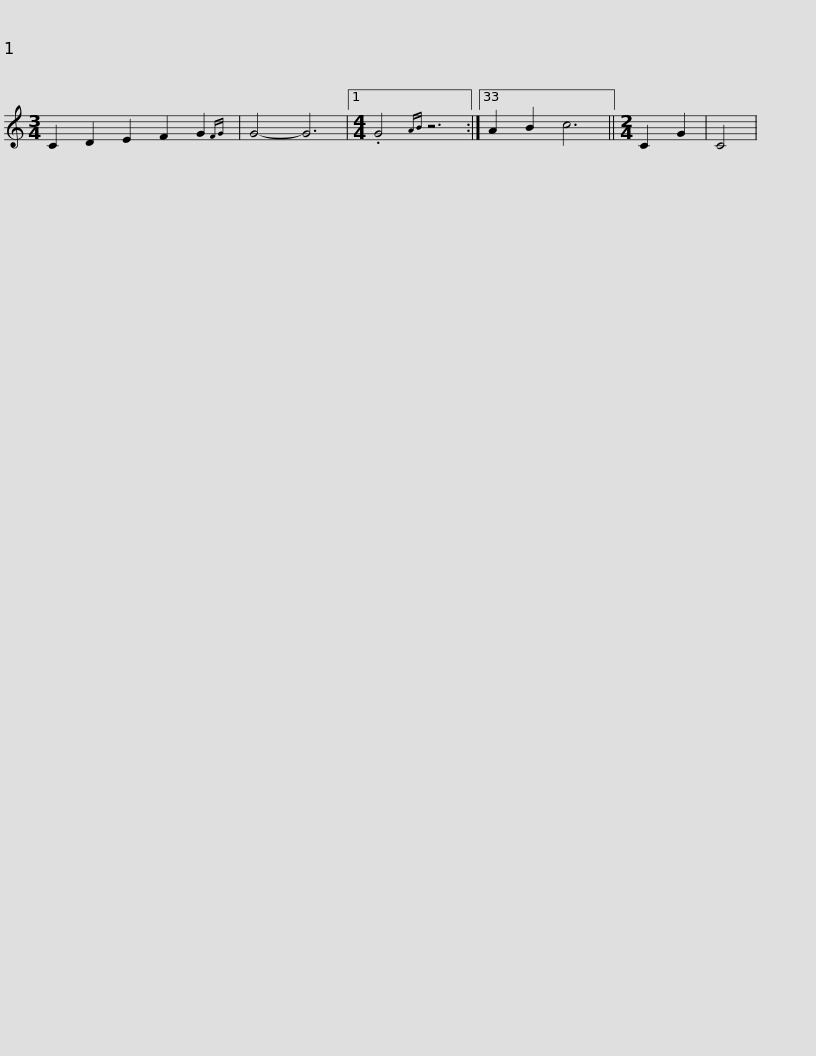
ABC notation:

X:1
L:1/8
M:3/4
I:linebreak $
K:C
V:1 treble
V:1
 C2 D2 E2 F2 G2{FG} | G4- G6 |1[M:4/4] .G4{AB} z6 :|33 A2 B2 c6 ||[M:2/4] C2 G2 | %5
 C4 | %6
